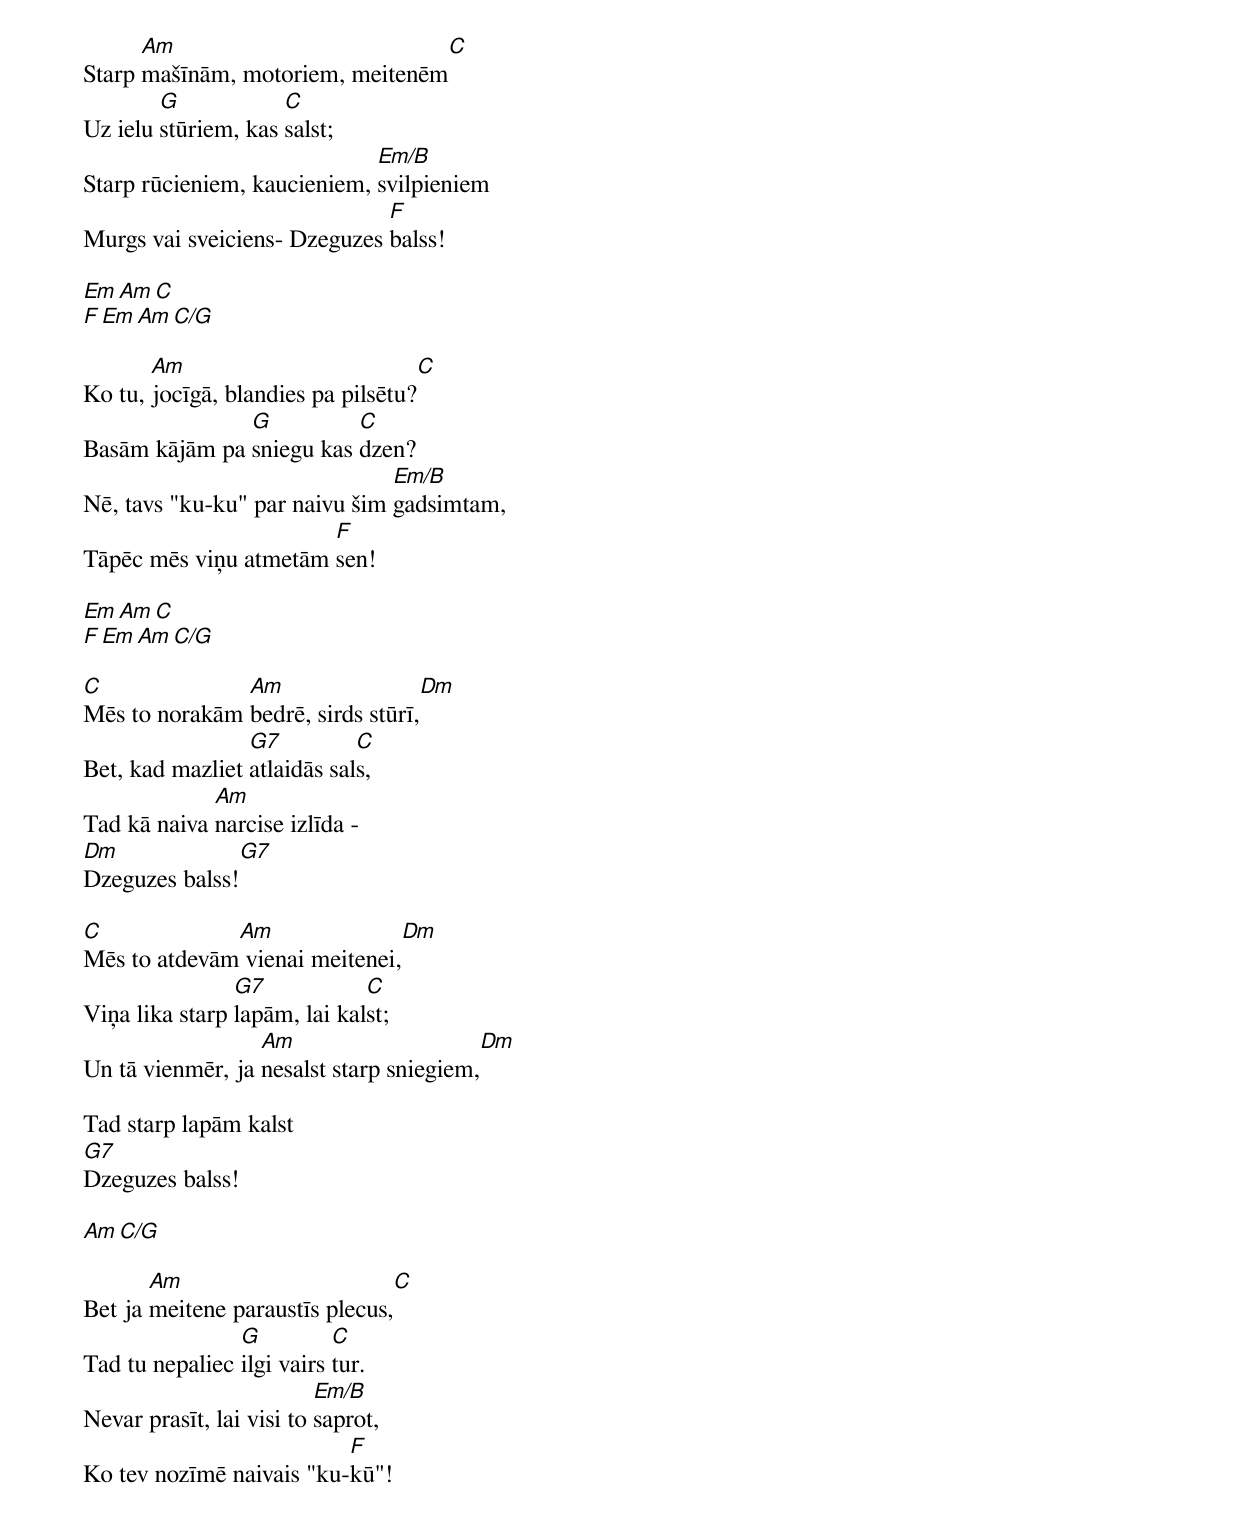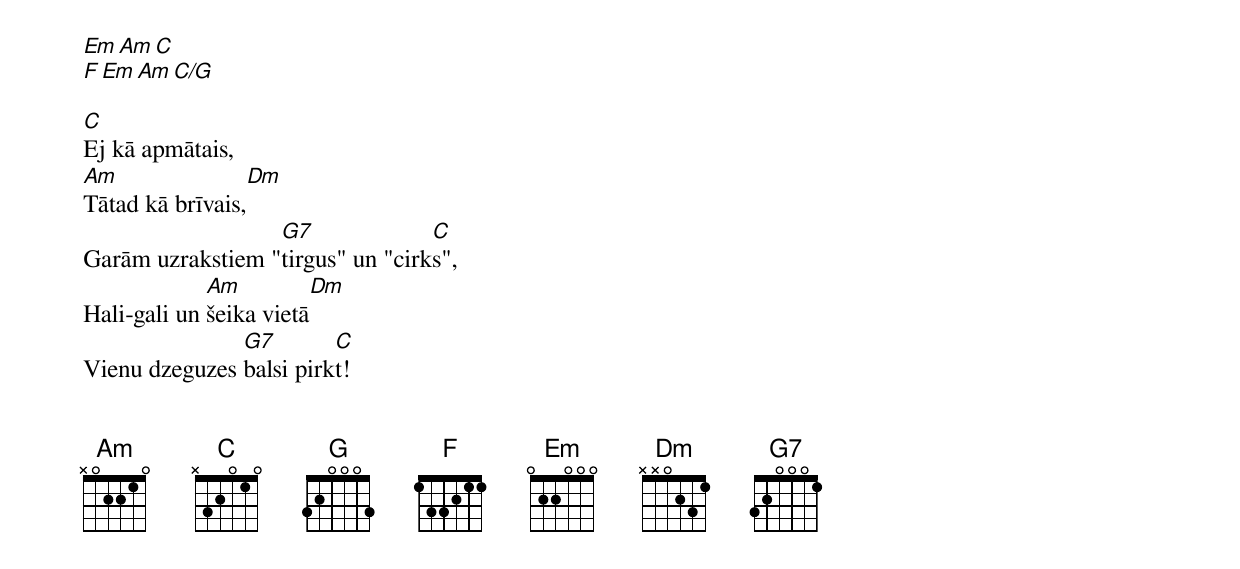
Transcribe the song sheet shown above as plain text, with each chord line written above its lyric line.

      Am                           C
Starp mašīnām, motoriem, meitenēm
        G            C
Uz ielu stūriem, kas salst;
                             Em/B
Starp rūcieniem, kaucieniem, svilpieniem
                              F
Murgs vai sveiciens- Dzeguzes balss!

Em Am C
F Em Am C/G

       Am                           C
Ko tu, jocīgā, blandies pa pilsētu?
               G          C
Basām kājām pa sniegu kas dzen?
                               Em/B
Nē, tavs "ku-ku" par naivu šim gadsimtam,
                       F
Tāpēc mēs viņu atmetām sen!

Em Am C
F Em Am C/G

C              Am                 Dm
Mēs to norakām bedrē, sirds stūrī,
                 G7          C
Bet, kad mazliet atlaidās sals,
             Am
Tad kā naiva narcise izlīda -
Dm               G7
Dzeguzes balss!

C             Am               Dm
Mēs to atdevām vienai meitenei,
                G7            C
Viņa lika starp lapām, lai kalst;
                  Am                     Dm
Un tā vienmēr, ja nesalst starp sniegiem,

Tad starp lapām kalst
G7
Dzeguzes balss!

Am C/G

       Am                       C
Bet ja meitene paraustīs plecus,
                G          C
Tad tu nepaliec ilgi vairs tur.
                          Em/B
Nevar prasīt, lai visi to saprot,
                          F
Ko tev nozīmē naivais "ku-kū"!

Em Am C
F Em Am C/G

C
Ej kā apmātais,
Am               Dm
Tātad kā brīvais,
                  G7              C
Garām uzrakstiem "tirgus" un "cirks",
             Am         Dm
Hali-gali un šeika vietā
               G7        C
Vienu dzeguzes balsi pirkt!


Em/B = x22000
